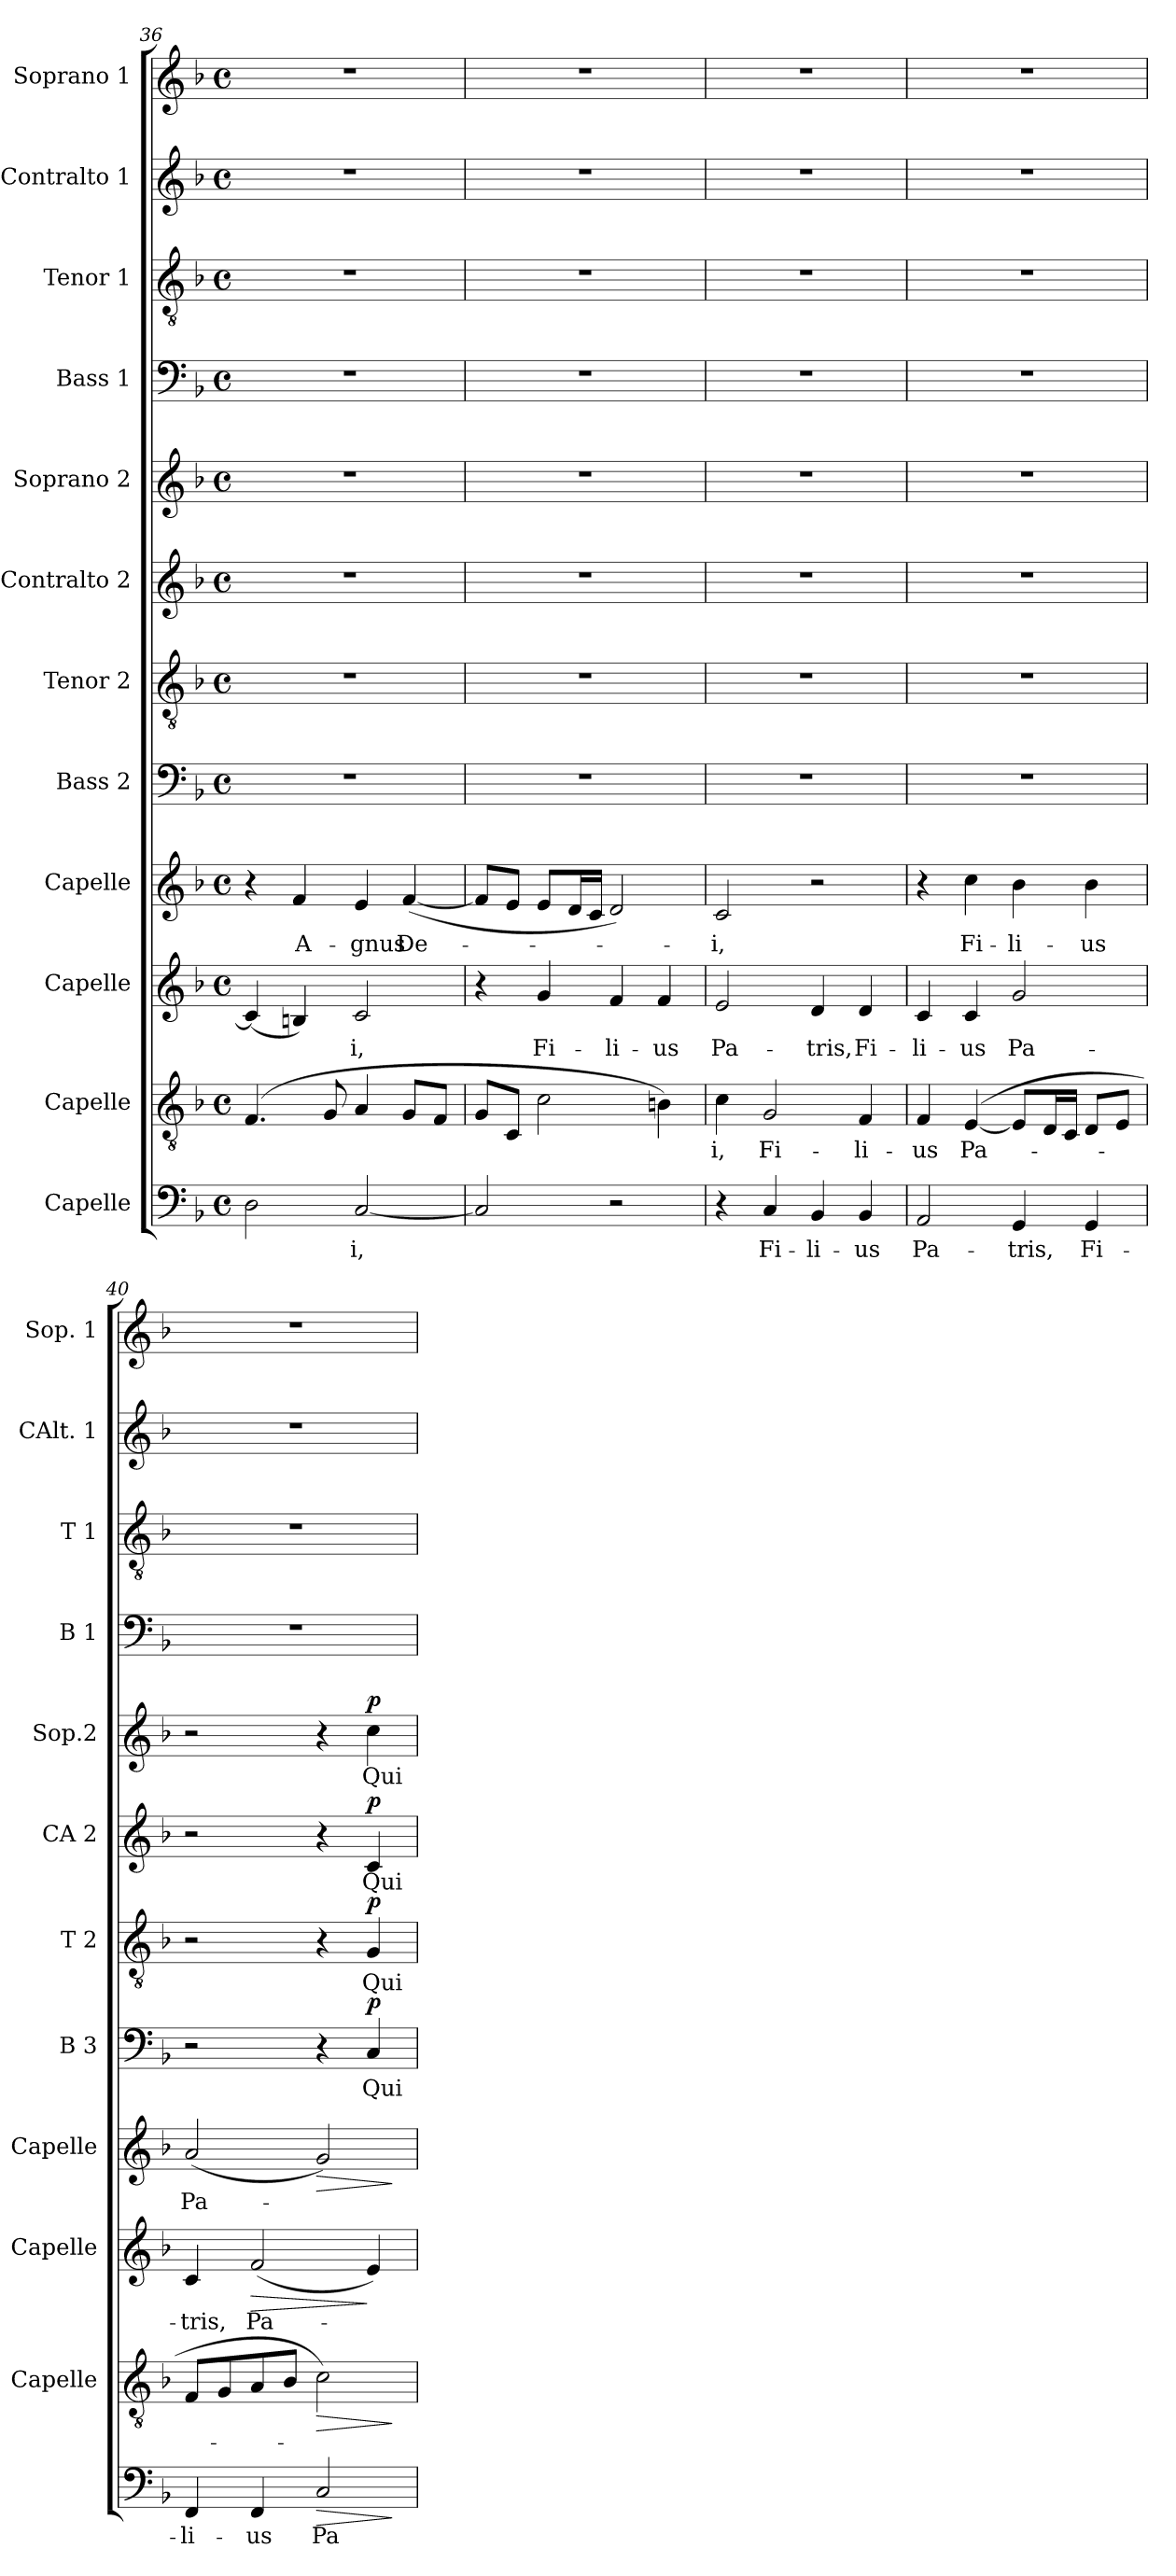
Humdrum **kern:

**kern	**text	**dynam	**kern	**text	**dynam	**kern	**text	**dynam	**kern	**text	**dynam	**kern	**text	**dynam	**kern	**text	**dynam	**kern	**text	**dynam	**kern	**text	**dynam	**kern	**kern	**kern	**kern
*part12	*part12	*part12	*part11	*part11	*part11	*part10	*part10	*part10	*part9	*part9	*part9	*part8	*part8	*part8	*part7	*part7	*part7	*part6	*part6	*part6	*part5	*part5	*part5	*part4	*part3	*part2	*part1
*staff12	*staff12	*staff12	*staff11	*staff11	*staff11	*staff10	*staff10	*staff10	*staff9	*staff9	*staff9	*staff8	*staff8	*staff8	*staff7	*staff7	*staff7	*staff6	*staff6	*staff6	*staff5	*staff5	*staff5	*staff4	*staff3	*staff2	*staff1
*I"Capelle	*	*	*I"Capelle	*	*	*I"Capelle	*	*	*I"Capelle	*	*	*I"Bass 2	*	*	*I"Tenor 2	*	*	*I"Contralto 2	*	*	*I"Soprano 2	*	*	*I"Bass 1	*I"Tenor 1	*I"Contralto 1	*I"Soprano 1
*	*	*	*I'Capelle	*	*	*I'Capelle	*	*	*I'Capelle	*	*	*I'B 3	*	*	*I'T 2	*	*	*I'CA 2	*	*	*I'Sop.2	*	*	*I'B 1	*I'T 1	*I'CAlt. 1	*I'Sop. 1
!!LO:PB:g=z
*clefF4	*	*	*clefGv2	*	*	*clefG2	*	*	*clefG2	*	*	*clefF4	*	*	*clefGv2	*	*	*clefG2	*	*	*clefG2	*	*	*clefF4	*clefGv2	*clefG2	*clefG2
*k[b-]	*	*	*k[b-]	*	*	*k[b-]	*	*	*k[b-]	*	*	*k[b-]	*	*	*k[b-]	*	*	*k[b-]	*	*	*k[b-]	*	*	*k[b-]	*k[b-]	*k[b-]	*k[b-]
*F:	*	*	*F:	*	*	*F:	*	*	*F:	*	*	*F:	*	*	*F:	*	*	*F:	*	*	*F:	*	*	*F:	*F:	*F:	*F:
*M4/4	*	*	*M4/4	*	*	*M4/4	*	*	*M4/4	*	*	*M4/4	*	*	*M4/4	*	*	*M4/4	*	*	*M4/4	*	*	*M4/4	*M4/4	*M4/4	*M4/4
*met(c)	*	*	*met(c)	*	*	*met(c)	*	*	*met(c)	*	*	*met(c)	*	*	*met(c)	*	*	*met(c)	*	*	*met(c)	*	*	*met(c)	*met(c)	*met(c)	*met(c)
=36	=36	=36	=36	=36	=36	=36	=36	=36	=36	=36	=36	=36	=36	=36	=36	=36	=36	=36	=36	=36	=36	=36	=36	=36	=36	=36	=36
2D\	.	.	(4.F/	.	.	(4c/]	.	.	4r	.	.	1r	.	.	1r	.	.	1r	.	.	1r	.	.	1r	1r	1r	1r
.	.	.	.	.	.	4Bn/)	.	.	4f/	A-	.	.	.	.	.	.	.	.	.	.	.	.	.	.	.	.	.
.	.	.	8G/	.	.	.	.	.	.	.	.	.	.	.	.	.	.	.	.	.	.	.	.	.	.	.	.
[2C/	-i,	.	4A/	.	.	2c/	-i,	.	4e/	-gnus	.	.	.	.	.	.	.	.	.	.	.	.	.	.	.	.	.
.	.	.	8G/L	.	.	.	.	.	([4f/	De-	.	.	.	.	.	.	.	.	.	.	.	.	.	.	.	.	.
.	.	.	8F/J	.	.	.	.	.	.	.	.	.	.	.	.	.	.	.	.	.	.	.	.	.	.	.	.
=37	=37	=37	=37	=37	=37	=37	=37	=37	=37	=37	=37	=37	=37	=37	=37	=37	=37	=37	=37	=37	=37	=37	=37	=37	=37	=37	=37
2C/]	.	.	8G/L	.	.	4r	.	.	8f/L]	.	.	1r	.	.	1r	.	.	1r	.	.	1r	.	.	1r	1r	1r	1r
.	.	.	8C/J	.	.	.	.	.	8e/J	.	.	.	.	.	.	.	.	.	.	.	.	.	.	.	.	.	.
.	.	.	2c\	.	.	4g/	Fi-	.	8e/L	.	.	.	.	.	.	.	.	.	.	.	.	.	.	.	.	.	.
.	.	.	.	.	.	.	.	.	16d/L	.	.	.	.	.	.	.	.	.	.	.	.	.	.	.	.	.	.
.	.	.	.	.	.	.	.	.	16c/JJ	.	.	.	.	.	.	.	.	.	.	.	.	.	.	.	.	.	.
2r	.	.	.	.	.	4f/	-li-	.	2d/)	.	.	.	.	.	.	.	.	.	.	.	.	.	.	.	.	.	.
.	.	.	4Bn\)	.	.	4f/	-us	.	.	.	.	.	.	.	.	.	.	.	.	.	.	.	.	.	.	.	.
=38	=38	=38	=38	=38	=38	=38	=38	=38	=38	=38	=38	=38	=38	=38	=38	=38	=38	=38	=38	=38	=38	=38	=38	=38	=38	=38	=38
4r	.	.	4c\	-i,	.	2e/	Pa-	.	2c/	-i,	.	1r	.	.	1r	.	.	1r	.	.	1r	.	.	1r	1r	1r	1r
4C/	Fi-	.	2G/	Fi-	.	.	.	.	.	.	.	.	.	.	.	.	.	.	.	.	.	.	.	.	.	.	.
4BB-/	-li-	.	.	.	.	4d/	-tris,	.	2r	.	.	.	.	.	.	.	.	.	.	.	.	.	.	.	.	.	.
4BB-/	-us	.	4F/	-li-	.	4d/	Fi-	.	.	.	.	.	.	.	.	.	.	.	.	.	.	.	.	.	.	.	.
=39	=39	=39	=39	=39	=39	=39	=39	=39	=39	=39	=39	=39	=39	=39	=39	=39	=39	=39	=39	=39	=39	=39	=39	=39	=39	=39	=39
2AA/	Pa-	.	4F/	-us	.	4c/	-li-	.	4r	.	.	1r	.	.	1r	.	.	1r	.	.	1r	.	.	1r	1r	1r	1r
.	.	.	([4E/	Pa-	.	4c/	-us	.	4cc\	Fi-	.	.	.	.	.	.	.	.	.	.	.	.	.	.	.	.	.
4GG/	-tris,	.	8E/L]	.	.	2g/	Pa-	.	4b-\	-li-	.	.	.	.	.	.	.	.	.	.	.	.	.	.	.	.	.
.	.	.	16D/L	.	.	.	.	.	.	.	.	.	.	.	.	.	.	.	.	.	.	.	.	.	.	.	.
.	.	.	16C/JJ	.	.	.	.	.	.	.	.	.	.	.	.	.	.	.	.	.	.	.	.	.	.	.	.
4GG/	Fi-	.	8D/L	.	.	.	.	.	4b-\	-us	.	.	.	.	.	.	.	.	.	.	.	.	.	.	.	.	.
.	.	.	8E/J	.	.	.	.	.	.	.	.	.	.	.	.	.	.	.	.	.	.	.	.	.	.	.	.
=40	=40	=40	=40	=40	=40	=40	=40	=40	=40	=40	=40	=40	=40	=40	=40	=40	=40	=40	=40	=40	=40	=40	=40	=40	=40	=40	=40
4FF/	-li-	.	8F/L	.	.	4c/	-tris,	.	(2a/	Pa-	.	2r	.	.	2r	.	.	2r	.	.	2r	.	.	1r	1r	1r	1r
.	.	.	8G/	.	.	.	.	.	.	.	.	.	.	.	.	.	.	.	.	.	.	.	.	.	.	.	.
!	!	!	!	!	!	!	!	!LO:HP:b	!	!	!	!	!	!	!	!	!	!	!	!	!	!	!	!	!	!	!
4FF/	-us	.	8A/	.	.	(2f/	Pa-	>	.	.	.	.	.	.	.	.	.	.	.	.	.	.	.	.	.	.	.
.	.	.	8B-/J	.	.	.	.	.	.	.	.	.	.	.	.	.	.	.	.	.	.	.	.	.	.	.	.
!	!	!LO:HP:b	!	!	!LO:HP:b	!	!	!	!	!	!LO:HP:b	!	!	!	!	!	!	!	!	!	!	!	!	!	!	!	!
2C/	Pa-	>	2c\)	.	>	.	.	.	2g/)	.	>	4r	.	.	4r	.	.	4r	.	.	4r	.	.	.	.	.	.
!	!	!	!	!	!	!	!	!	!	!	!	!	!	!LO:DY:a	!	!	!LO:DY:a	!	!	!LO:DY:a	!	!	!LO:DY:a	!	!	!	!
.	.	.	.	.	.	4e/)	.	]	.	.	.	4C/	Qui	p	4G/	Qui	p	4c/	Qui	p	4cc\	Qui	p	.	.	.	.
.	.	]	.	.	]	.	.	.	.	.	]	.	.	.	.	.	.	.	.	.	.	.	.	.	.	.	.
=	=	=	=	=	=	=	=	=	=	=	=	=	=	=	=	=	=	=	=	=	=	=	=	=	=	=	=
*-	*-	*-	*-	*-	*-	*-	*-	*-	*-	*-	*-	*-	*-	*-	*-	*-	*-	*-	*-	*-	*-	*-	*-	*-	*-	*-	*-
